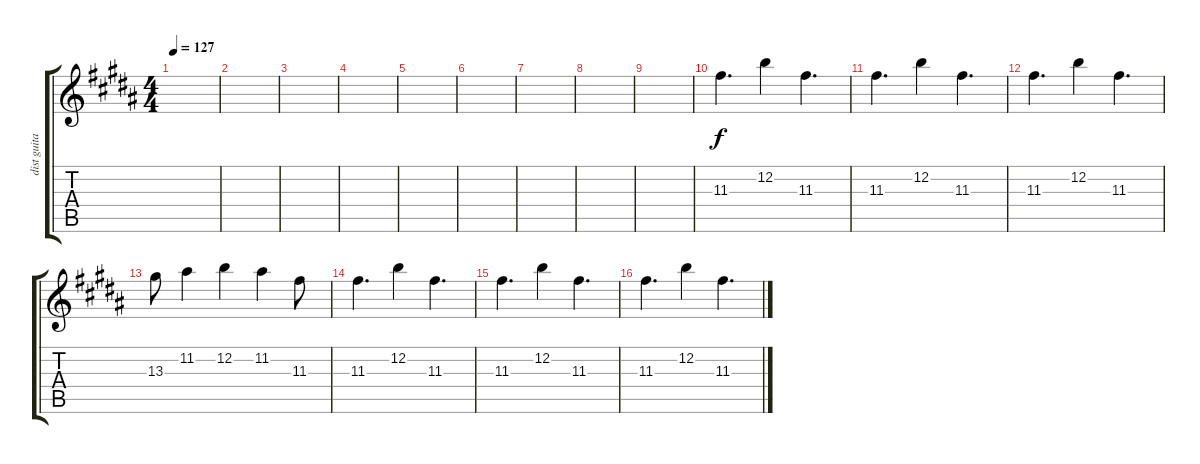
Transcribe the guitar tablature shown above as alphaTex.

\track ("dist guitar" "dist guita") {mute instrument overdrivenguitar}
\staff {score tabs}
\tuning (E4 B3 G3 D3 A2 E2) {hide}
\ts (4 4)
\tempo 127
\clef g2
\ks b
|
|
|
|
|
|
|
|
|
11.3.4{d} 12.2.4 11.3.4{d} |
11.3.4{d} 12.2.4 11.3.4{d} |
11.3.4{d} 12.2.4 11.3.4{d} |
13.3.8 11.2.4 12.2.4 11.2.4 11.3.8 |
11.3.4{d} 12.2.4 11.3.4{d} |
11.3.4{d} 12.2.4 11.3.4{d} |
11.3.4{d} 12.2.4 11.3.4{d}
